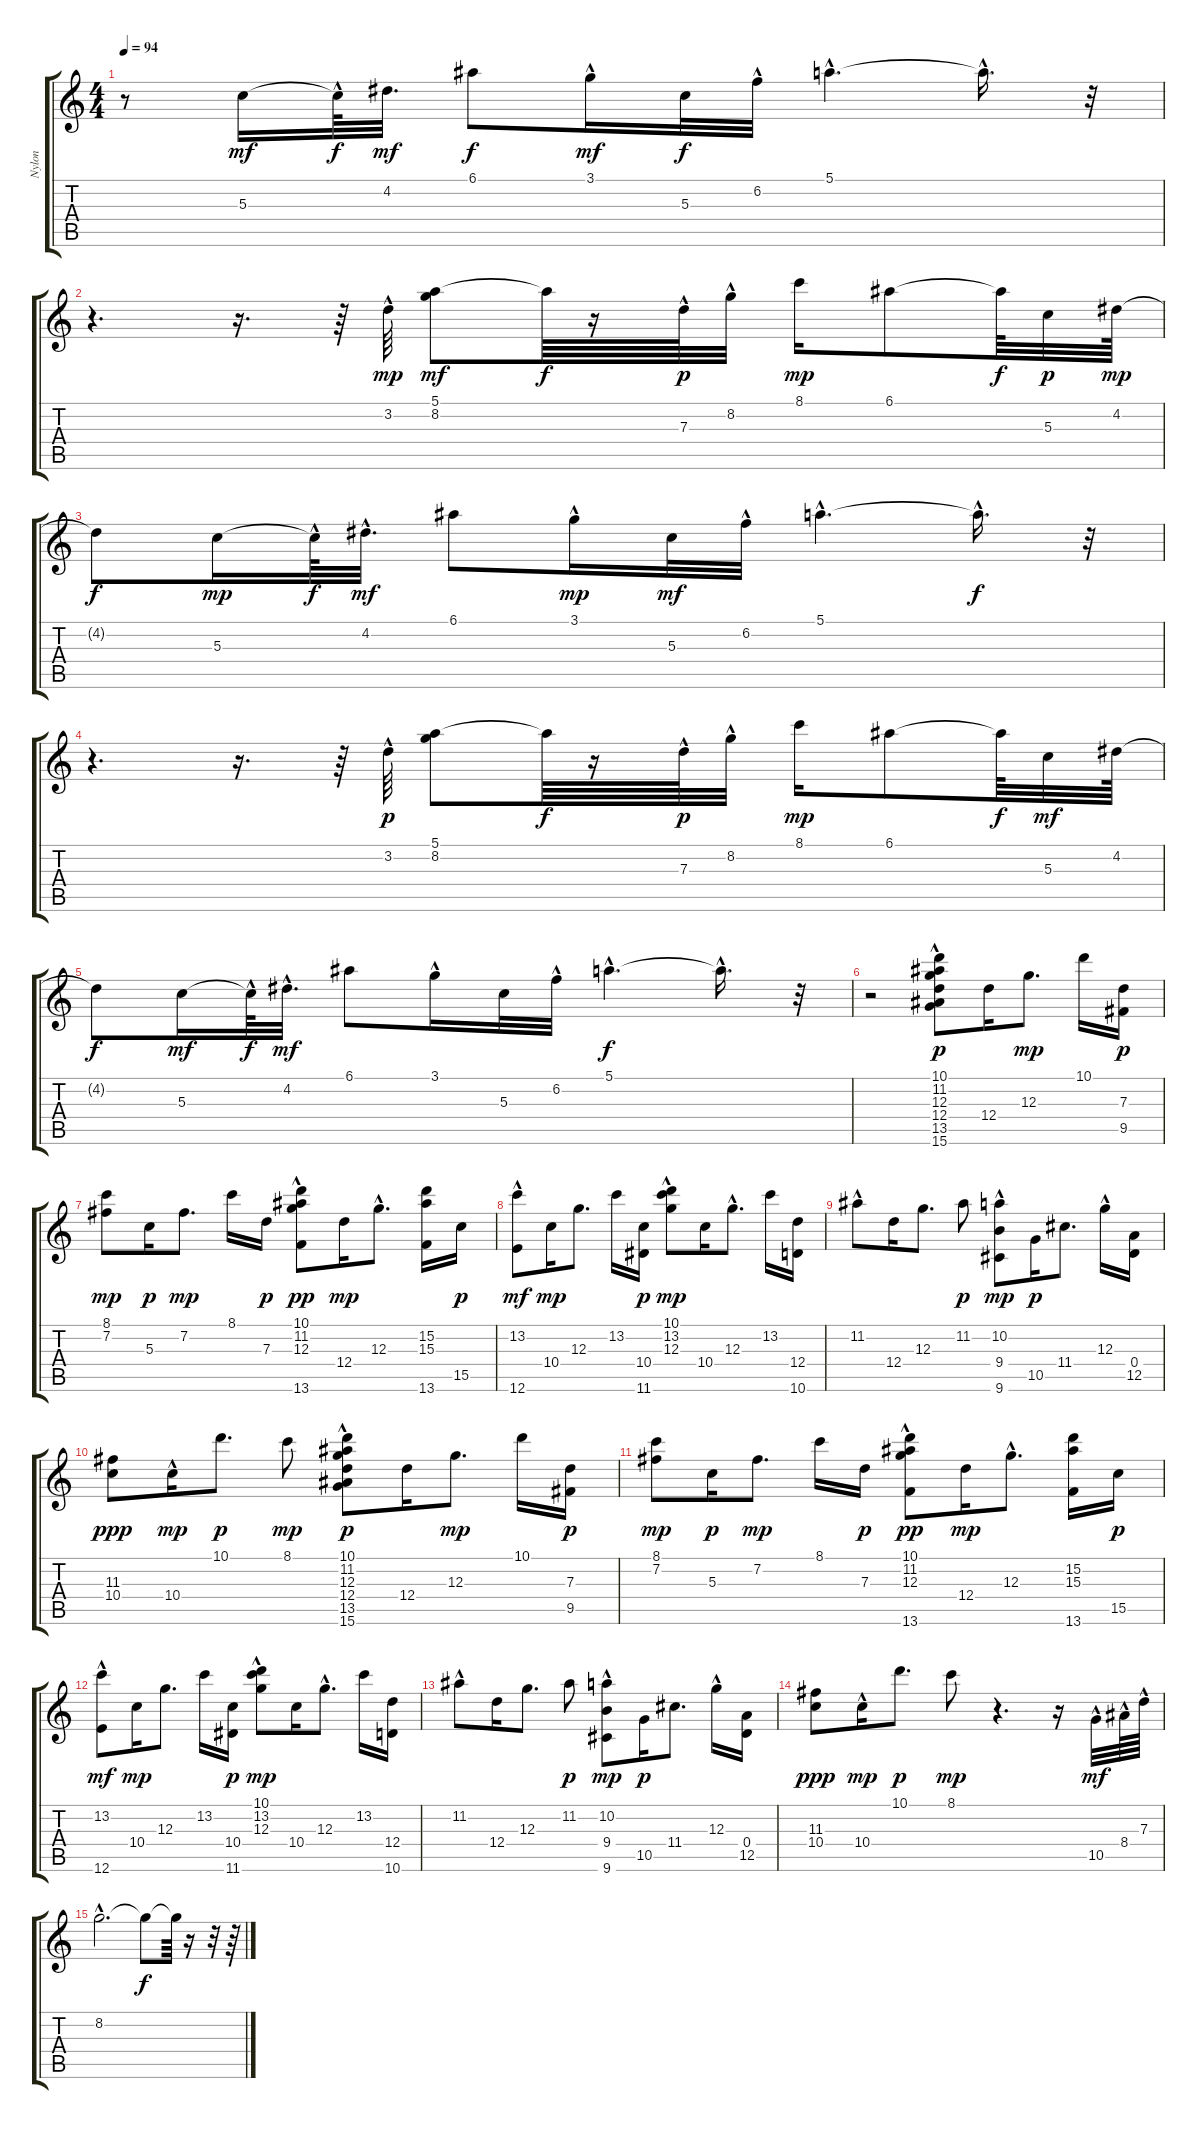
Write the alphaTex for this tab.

\track ("Nylon" "Nylon") {instrument acousticguitarnylon}
\staff {score tabs}
\tuning (E4 B3 G3 D3 A2 E2) {hide}
\ts (4 4)
\tempo 94
\clef g2
\ks c
r.8{dy pp} 5.3.16{dy mf} 5.3{hac t}.64{dy f} 4.2.32{d dy mf} 6.1.8{dy f} 3.1{hac}.16{dy mf} 5.3.32{dy f} 6.2{hac}.32 5.1{hac}.4{d} 5.1{hac t}.16{d} r.32 |
r.4{d} r.16{d} r.64 3.2{hac}.64{dy mp} (5.1 8.2).8{dy mf} 5.1{t}.64{dy f} r.16 7.3{hac}.64{dy p} 8.2{hac}.32 8.1.16{dy mp} 6.1.8 6.1{t}.64{dy f} 5.3.32{dy p} 4.2.64{dy mp} |
4.2{t}.8{dy f} 5.3.16{dy mp} 5.3{hac t}.64{dy f} 4.2{hac}.32{d dy mf} 6.1.8 3.1{hac}.16{dy mp} 5.3.32{dy mf} 6.2{hac}.32 5.1{hac}.4{d} 5.1{hac t}.16{d dy f} r.32 |
r.4{d} r.16{d} r.64 3.2{hac}.64{dy p} (5.1 8.2).8 5.1{t}.64{dy f} r.16 7.3{hac}.64{dy p} 8.2{hac}.32 8.1.16{dy mp} 6.1.8 6.1{t}.64{dy f} 5.3.32{dy mf} 4.2.64 |
4.2{t}.8{dy f} 5.3.16{dy mf} 5.3{hac t}.64{dy f} 4.2{hac}.32{d dy mf} 6.1.8 3.1{hac}.16 5.3.32 6.2{hac}.32 5.1{hac}.4{d dy f} 5.1{hac t}.16{d} r.32 |
r.2 (10.1 11.2 12.3 12.4 13.5{hac} 15.6{hac}).8{dy p} 12.4.16 12.3.8{d dy mp} 10.1.16 (7.3 9.5).16{dy p} |
(8.1 7.2).8{dy mp} 5.3.16{dy p} 7.2.8{d dy mp} 8.1.16 7.3.16{dy p} (10.1 11.2{hac} 12.3 13.6).8{dy pp} 12.4.16{dy mp} 12.3{hac}.8{d} (15.2 15.3 13.6).16 15.5.16{dy p} |
(13.2 12.6{hac}).8{dy mf} 10.4.16{dy mp} 12.3.8{d} 13.2.16 (10.4 11.6).16{dy p} (10.1 13.2{hac} 12.3).8{dy mp} 10.4.16 12.3{hac}.8{d} 13.2.16 (12.4 10.6).16 |
11.2{hac}.8 12.4.16 12.3.8{d} 11.2.8{dy p} (10.2{hac} 9.4 9.6{hac}).8{dy mp} 10.5.16{dy p} 11.4.8{d} 12.3{hac}.16 (0.4 12.5).16 |
(11.3 10.4).8{dy ppp} 10.4{hac}.16{dy mp} 10.1.8{d dy p} 8.1.8{dy mp} (10.1 11.2 12.3 12.4 13.5{hac} 15.6{hac}).8{dy p} 12.4.16 12.3.8{d dy mp} 10.1.16 (7.3 9.5).16{dy p} |
(8.1 7.2).8{dy mp} 5.3.16{dy p} 7.2.8{d dy mp} 8.1.16 7.3.16{dy p} (10.1 11.2{hac} 12.3 13.6).8{dy pp} 12.4.16{dy mp} 12.3{hac}.8{d} (15.2 15.3 13.6).16 15.5.16{dy p} |
(13.2 12.6{hac}).8{dy mf} 10.4.16{dy mp} 12.3.8{d} 13.2.16 (10.4 11.6).16{dy p} (10.1 13.2{hac} 12.3).8{dy mp} 10.4.16 12.3{hac}.8{d} 13.2.16 (12.4 10.6).16 |
11.2{hac}.8 12.4.16 12.3.8{d} 11.2.8{dy p} (10.2{hac} 9.4 9.6{hac}).8{dy mp} 10.5.16{dy p} 11.4.8{d} 12.3{hac}.16 (0.4 12.5).16 |
(11.3 10.4).8{dy ppp} 10.4{hac}.16{dy mp} 10.1.8{d dy p} 8.1.8{dy mp} r.4{d} r.16 10.5{hac}.32{dy mf} 8.4{hac}.64 7.3{hac}.64 |
8.2{hac}.2{d} 8.2{t}.8{dy f} 8.2{t}.64 r.16 r.32 r.64
